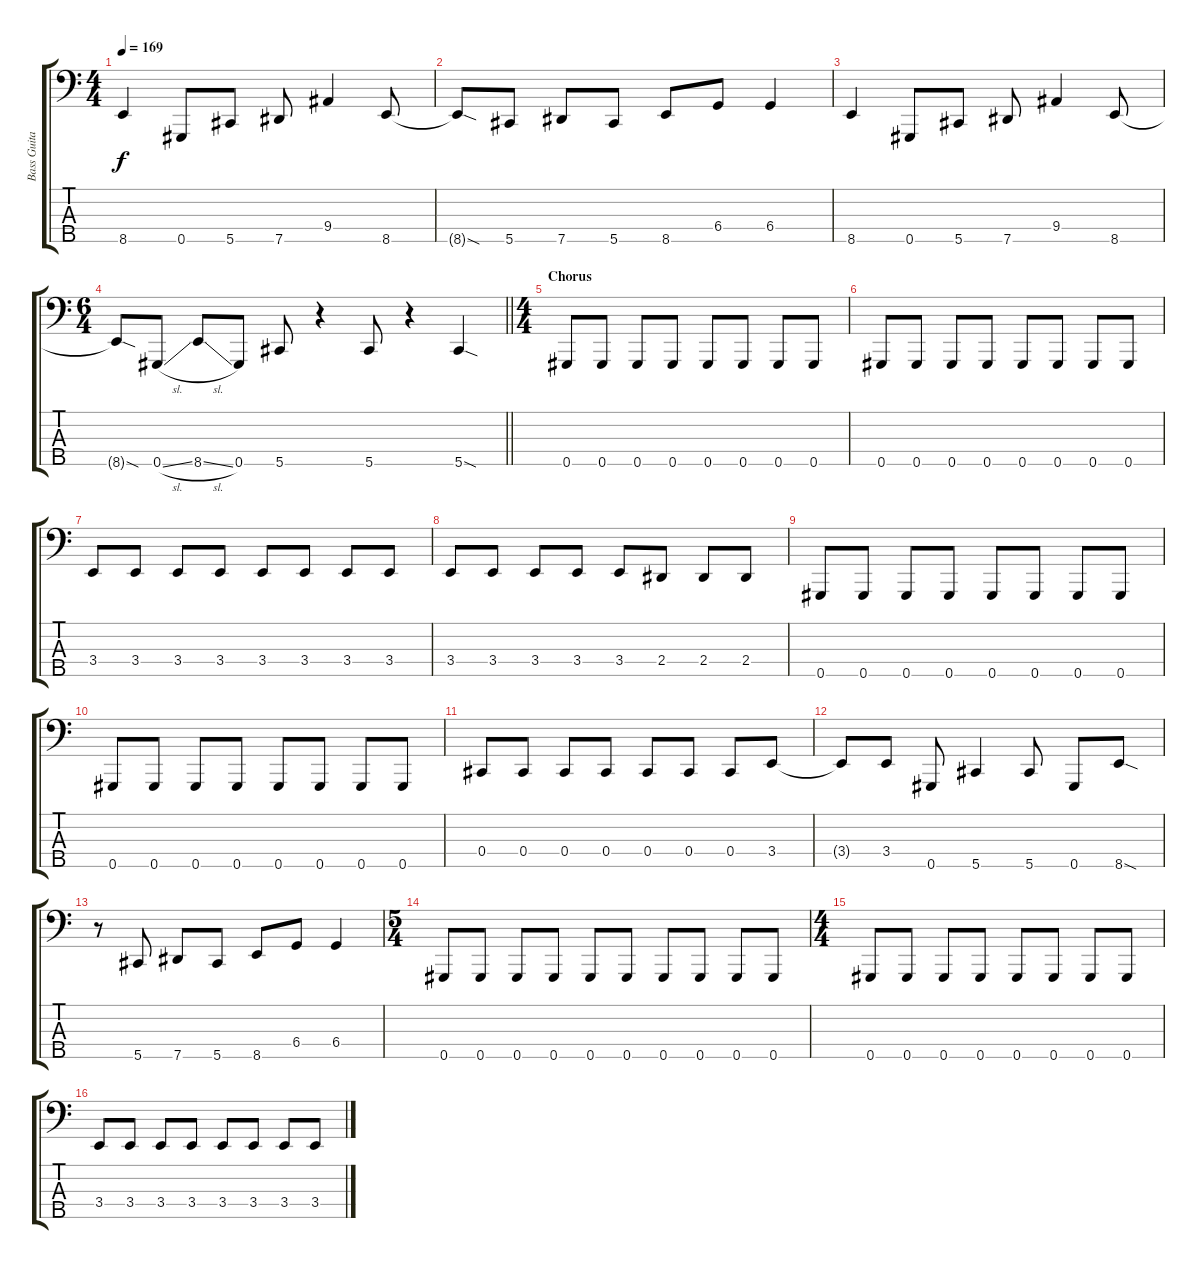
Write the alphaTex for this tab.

\track ("Bass Guitar" "Bass Guita") {instrument electricbasspick}
\staff {score tabs}
\tuning (E2 B1 Gb1 Db1 Ab0) {hide}
\ts (4 4)
\tempo 169
\clef f4
\ks c
8.5.4{dy f} 0.5.8 5.5.8 7.5.8 9.4.4 8.5.8 |
8.5{sod t}.8 5.5.8 7.5.8 5.5.8 8.5.8 6.4.8 6.4.4 |
8.5.4 0.5.8 5.5.8 7.5.8 9.4.4 8.5.8 |
\ts (6 4)
\barLineRight lightlight
8.5{sod t}.8 0.5{sl}.8 8.5{sl}.8 0.5.8 5.5.8 r.4 5.5.8 r.4 5.5{sod}.4 |
\ts (4 4)
\section ("" "Chorus")
0.5.8 0.5.8 0.5.8 0.5.8 0.5.8 0.5.8 0.5.8 0.5.8 |
0.5.8 0.5.8 0.5.8 0.5.8 0.5.8 0.5.8 0.5.8 0.5.8 |
3.4.8 3.4.8 3.4.8 3.4.8 3.4.8 3.4.8 3.4.8 3.4.8 |
3.4.8 3.4.8 3.4.8 3.4.8 3.4.8 2.4.8 2.4.8 2.4.8 |
0.5.8 0.5.8 0.5.8 0.5.8 0.5.8 0.5.8 0.5.8 0.5.8 |
0.5.8 0.5.8 0.5.8 0.5.8 0.5.8 0.5.8 0.5.8 0.5.8 |
0.4.8 0.4.8 0.4.8 0.4.8 0.4.8 0.4.8 0.4.8 3.4.8 |
3.4{t}.8 3.4.8 0.5.8 5.5.4 5.5.8 0.5.8 8.5{sod}.8 |
r.8 5.5.8 7.5.8 5.5.8 8.5.8 6.4.8 6.4.4 |
\ts (5 4)
0.5.8 0.5.8 0.5.8 0.5.8 0.5.8 0.5.8 0.5.8 0.5.8 0.5.8 0.5.8 |
\ts (4 4)
0.5.8 0.5.8 0.5.8 0.5.8 0.5.8 0.5.8 0.5.8 0.5.8 |
3.4.8 3.4.8 3.4.8 3.4.8 3.4.8 3.4.8 3.4.8 3.4.8
